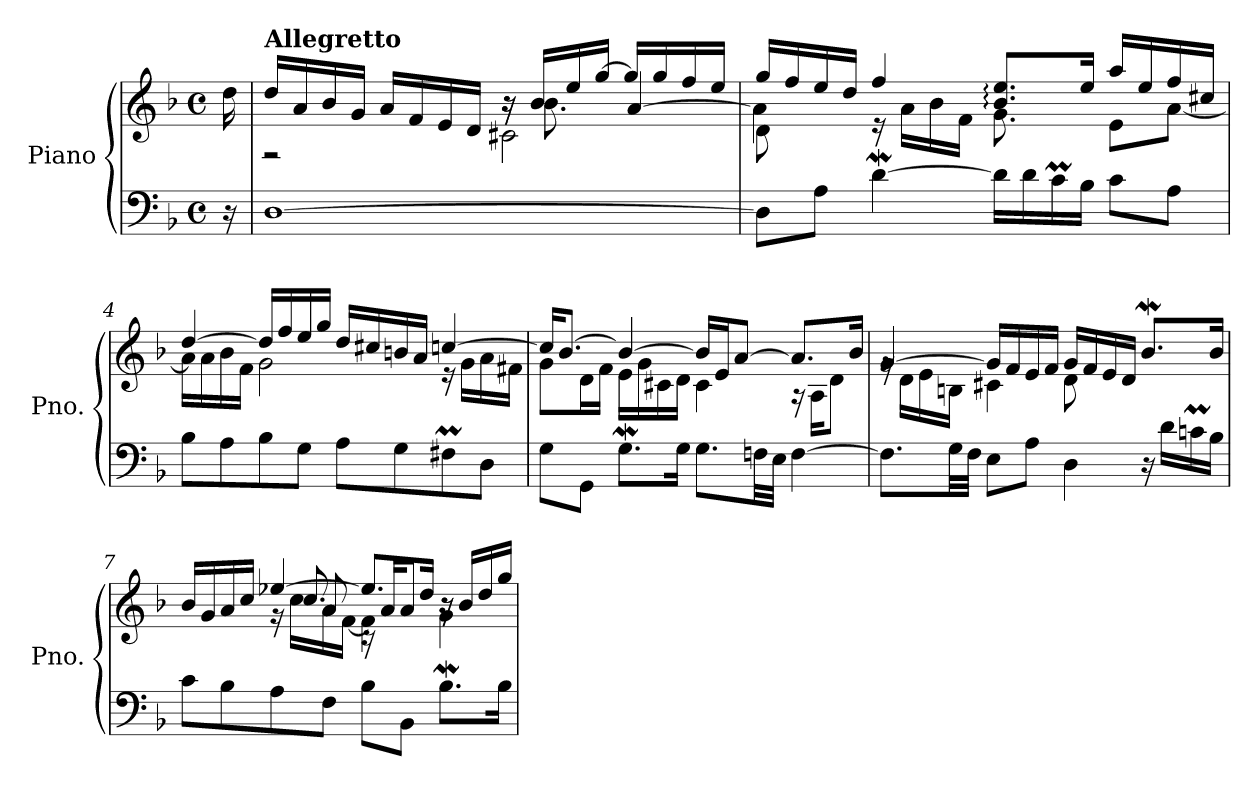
**kern	**kern
*part1	*part1
*staff2	*staff1
*I"Piano	*
*I'Pno.	*
*clefF4	*clefG2
*k[b-]	*k[b-]
*M4/4	*M4/4
*met(c)	*met(c)
=1	=1
16r	16dd\
=2	=2
*	*^
*	*	*^
!	!LO:TX:a:B:t=Allegretto	!	!
[1D	16dd/LL	2r	2ryy
.	16a/	.	.
.	16b-/	.	.
.	16g/JJ	.	.
.	16a/LL	.	.
.	16f/	.	.
.	16e/	.	.
.	16d/JJ	.	.
.	16r	2c#X\	16r
.	16b-/LL	.	8.b-\
.	16ee/	.	.
.	[16gg/JJ	.	.
.	16gg/LL]	.	[4a/
.	16gg/	.	.
.	16ff/	.	.
.	16ee/JJ	.	.
=3	=3	=3	=3
8D\L]	16gg/LL	8d\	4a\]
.	16ff/	.	.
8A\J	16ee/	8ryy	.
.	16dd/JJ	.	.
[4dW\	4ff/	16r	2.ryy
.	.	16a\LL	.
.	.	16b-\	.
.	.	16f\JJ	.
16d\LL]	8.b-/: 8.ee/:L	8.g\	.
16d\	.	.	.
16cM\	.	.	.
16B-\JJ	16ee/Jk	16ryy	.
8c\L	16aa/LL	8e\L	.
.	16ee/	.	.
8A\J	16ff/	[8a\J	.
.	16cc#X/JJ	.	.
*	*	*v	*v
!!LO:LB:g=z
=4	=4	=4
8B-\L	[4dd/	16a\LL]
.	.	16a\
8A\	.	16b-\
.	.	16f\JJ
8B-\	16dd/LL]	2g\
.	16ff/	.
8G\J	16ee/	.
.	16gg/JJ	.
8A\L	16dd/LL	.
.	16cc#X/	.
8G\	16bn/	.
.	16a/JJ	.
8F#Xm\	[4ccn/	16r
.	.	16g\LL
8D\J	.	16a\
.	.	16f#X\JJ
=5	=5	=5
8G\L	16cc/KL]	8g\L
.	[8.b-/J	.
8GG\J	.	16d\L
.	.	16f\JJ
8.GW\L	4b-/_	16e\LL
.	.	16g\
.	.	16c#X\
16G\Jk	.	16d\JJ
8.G\L	16b-/LL]	4c#\
.	16e/J	.
.	[8a/J	.
32Fn\LL	.	.
32E\JJJ	.	.
[4F\	8.a/L]	16r
.	.	16A\KL
.	.	8d\J
.	16b-/Jk	.
!!LO:LB:g=z	!!
=6	=6	=6
8.F\L]	[4g/	16rg
.	.	16d\LL
.	.	16e\
32G\LL	.	16Bn\JJ
32F\JJJ	.	.
8E\L	16g/LL]	4c#X\
.	16f/	.
8A\J	16e/	.
.	16f/JJ	.
4D\	16g/LL	8d\
.	16f/	.
.	16e/	4.ryy
.	16d/JJ	.
16r	8.b-w/L	.
16d\LL	.	.
16cnM\	.	.
16B-\JJ	16b-/Jk	.
=7	=7	=7
*	*^	*^
8c\L	16b-/LL	4ryy	16ryy	4.ryy
.	16g/	.	16ryy@	.
8B-\	16a/	.	16ryy@	.
.	16cc/JJ	.	16ryy@	.
8A\	[4ee-X/	16r	16ryy@	.
.	.	16cc\LL	8.cc/	.
8F\J	.	16a\	.	8a/
.	.	[16f\JJ	.	.
8B-\L	8.ee-/L]	4f\]	16rc	2ryy
.	.	.	16a/KL	.
8BB-\J	.	.	8a/J	.
.	16dd/Jk	.	.	.
8.B-w\L	16r	4g\	16r	.
.	16b-/LL	.	8.ryy	.
.	16dd/	.	.	.
16B-\Jk	16gg/JJ	.	.	.
*	*v	*v	*v	*v
=	=
*-	*-
